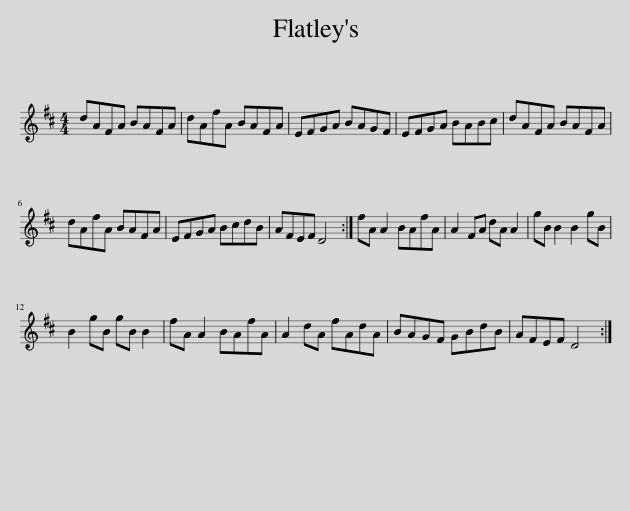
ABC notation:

X:1
L:1/8
M:4/4
I:linebreak $
K:D
V:1 treble
V:1
 dAFA BAFA | dAfA BAFA | EFGA BAGF | EFGA BABc | dAFA BAFA |$ %5
 dAfA BAFA | EFGA BcdB | AFEF D4 :| fA A2 BAfA | A2 FA dA A2 | %10
 gB B2 B2 gB |$ B2 gB gB B2 | fA A2 BAfA | A2 dA fAdA | BAGF GBdB | %15
 AFEF D4 :| %16
